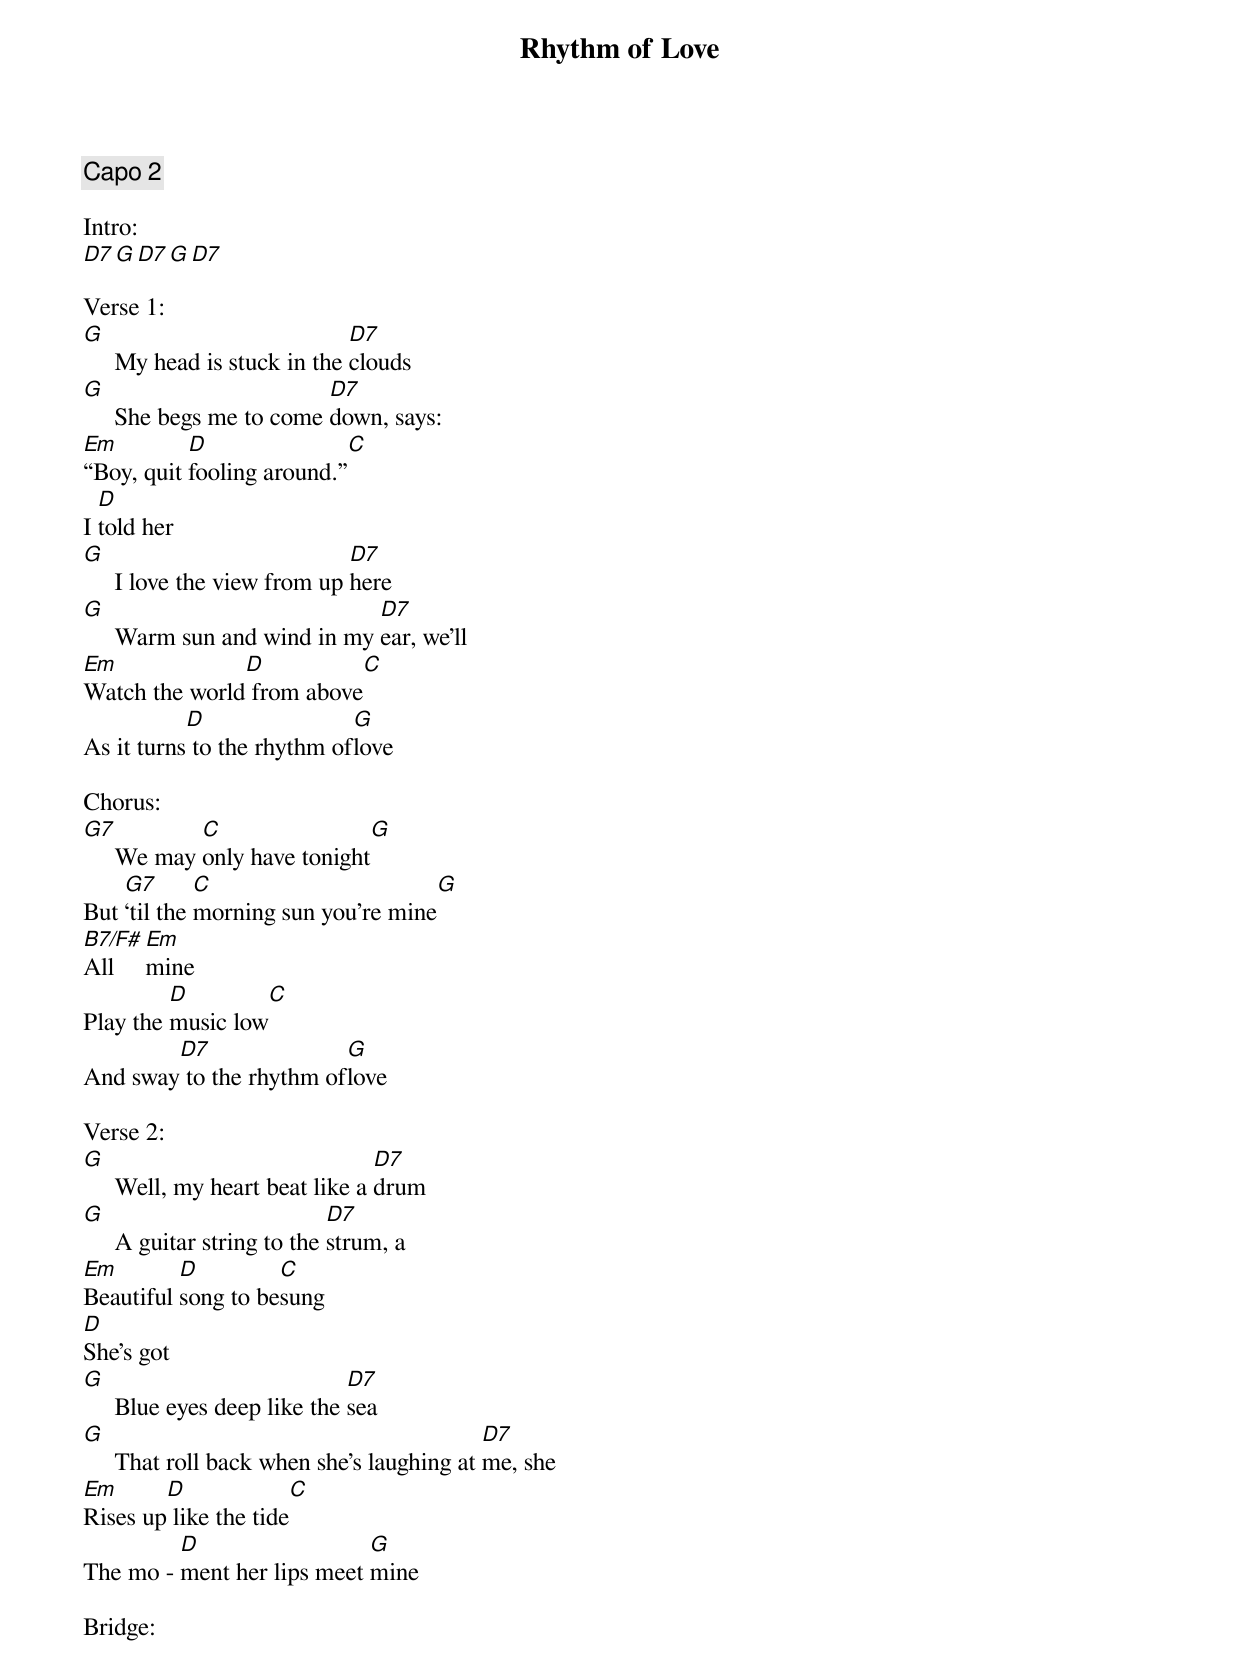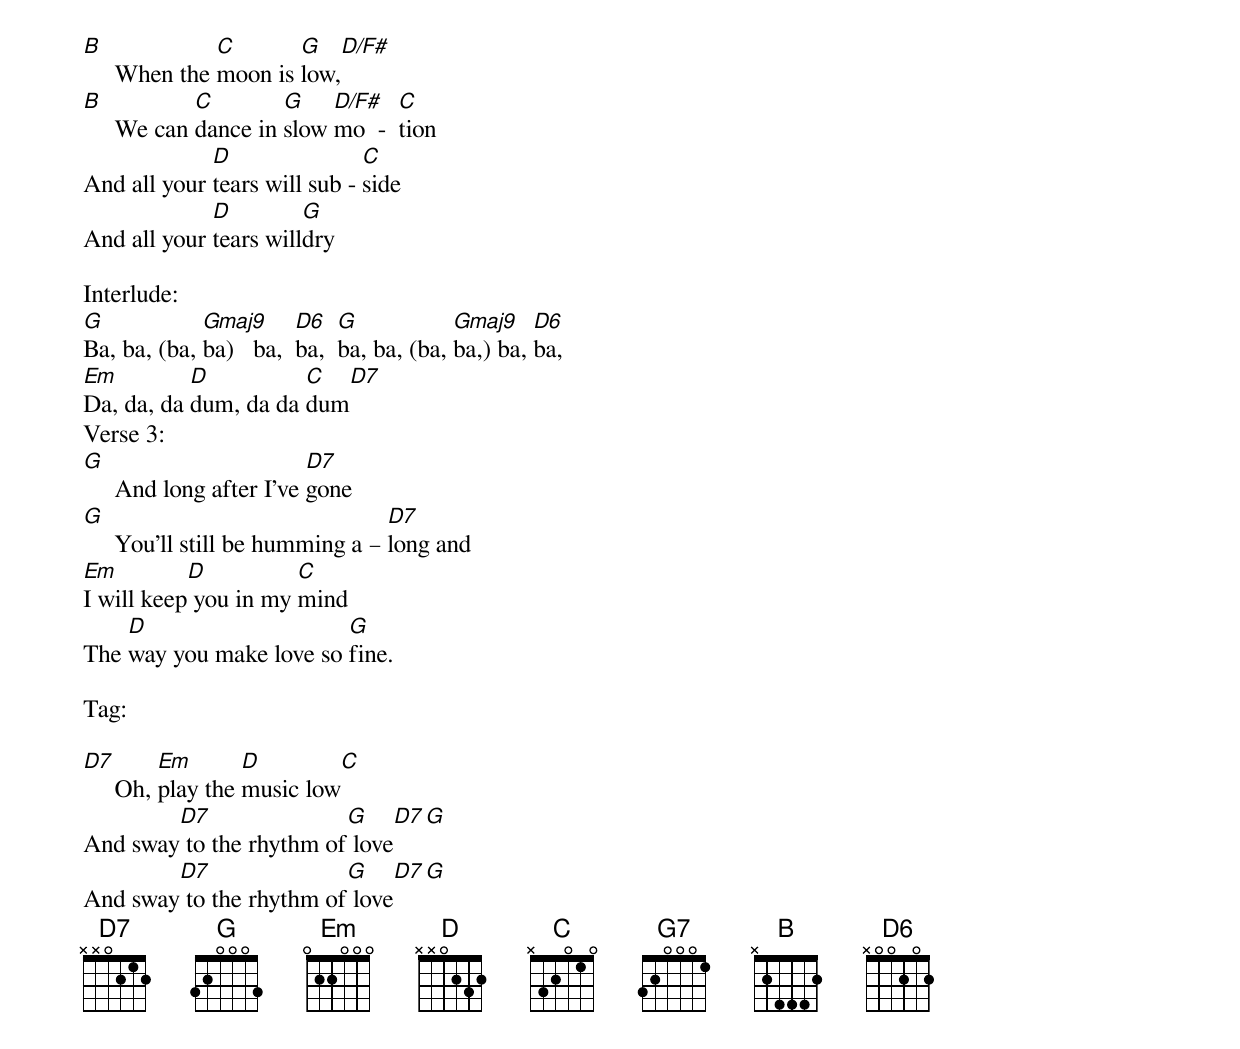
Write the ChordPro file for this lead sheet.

{title:Rhythm of Love}
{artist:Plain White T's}
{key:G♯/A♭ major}
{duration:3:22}
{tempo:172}
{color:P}

{comment: Capo 2}

Intro:
[D7][G][D7][G][D7]

Verse 1:
[G]     My head is stuck in the [D7]clouds
[G]     She begs me to come [D7]down, says:
[Em]“Boy, quit [D]fooling around.”[C]
I [D]told her
[G]     I love the view from up [D7]here
[G]     Warm sun and wind in my [D7]ear, we’ll
[Em]Watch the world[D] from above[C]
As it turns[D] to the rhythm of[G]love

Chorus:
[G7]     We may [C]only have tonight[G]
But [G7]‘til the [C]morning sun you’re mine[G]
[B7/F#]All     [Em]mine
Play the [D]music low[C]
And sway[D7] to the rhythm of[G]love

Verse 2:
[G]     Well, my heart beat like a [D7]drum
[G]     A guitar string to the [D7]strum, a
[Em]Beautiful [D]song to be[C]sung
[D]She’s got
[G]     Blue eyes deep like the [D7]sea
[G]     That roll back when she’s laughing at [D7]me, she
[Em]Rises up[D] like the tide[C]
The mo - [D]ment her lips meet [G]mine

Bridge:
[B]     When the [C]moon is [G]low,[D/F#]
[B]     We can [C]dance in [G]slow [D/F#]mo  -  [C]tion
And all your [D]tears will sub - [C]side
And all your [D]tears will[G]dry

Interlude:
[G]Ba, ba, (ba, [Gmaj9]ba)   ba,  [D6]ba,  [G]ba, ba, (ba, [Gmaj9]ba,) ba, [D6]ba,
[Em]Da, da, da [D]dum, da da [C]dum[D7]
Verse 3:
[G]     And long after I’ve [D7]gone
[G]     You’ll still be humming a – [D7]long and
[Em]I will keep[D] you in my [C]mind
The [D]way you make love so [G]fine.

Tag:

[D7]     Oh, [Em]play the [D]music low[C]
And sway[D7] to the rhythm of[G] love[D7][G]
And sway[D7] to the rhythm of[G] love[D7][G]
